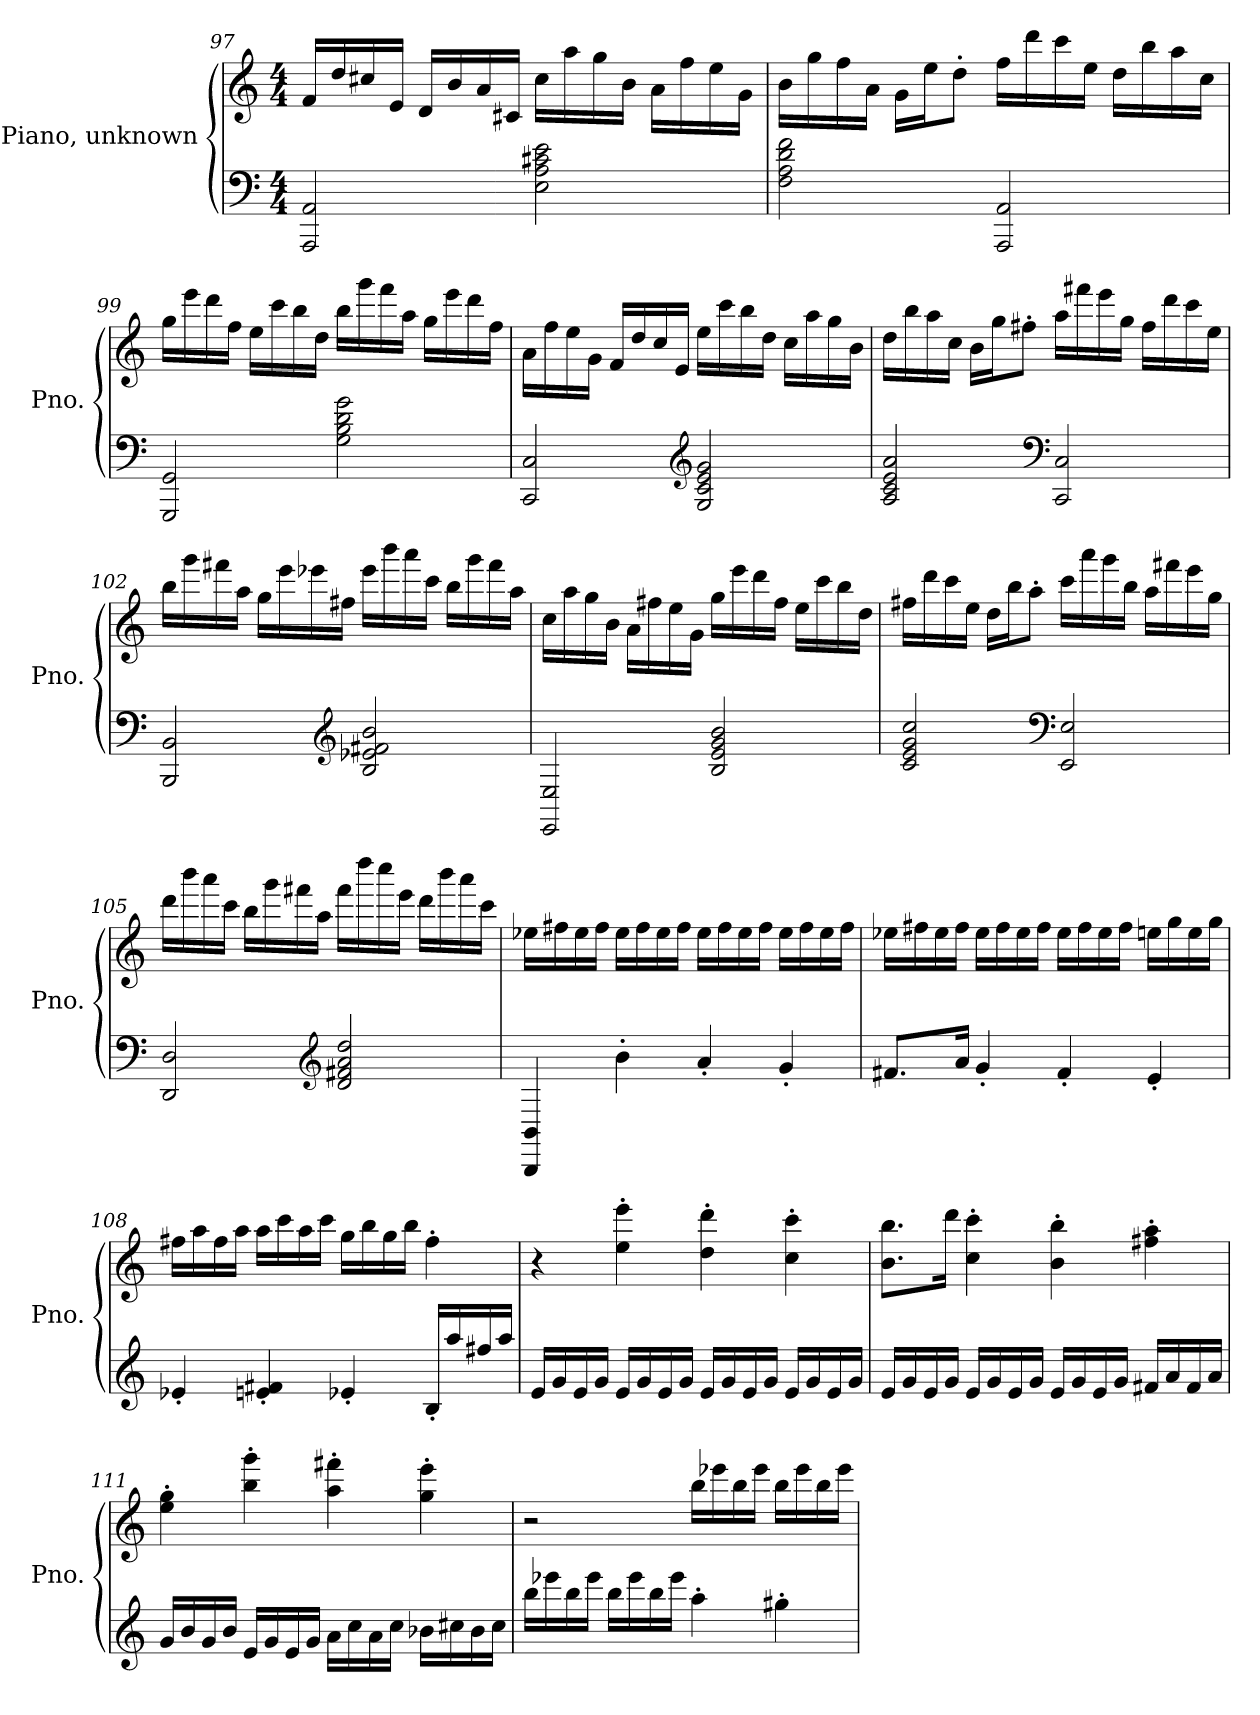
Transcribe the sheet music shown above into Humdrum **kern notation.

**kern	**kern
*part1	*part1
*staff2	*staff1
*I"Piano, unknown	*
*I'Pno.	*
!!LO:LB:g=z
*clefF4	*clefG2
*k[]	*k[]
*M4/4	*M4/4
=97	=97
2AAA/ 2AA/	16f/LL
.	16dd/
.	16cc#X/
.	16e/JJ
.	16d/LL
.	16b/
.	16a/
.	16c#X/JJ
2E\ 2A\ 2c#X\ 2e\	16cc#\LL
.	16aa\
.	16gg\
.	16b\JJ
.	16a\LL
.	16ff\
.	16ee\
.	16g\JJ
=98	=98
2F\ 2A\ 2d\ 2f\	16b\LL
.	16gg\
.	16ff\
.	16a\JJ
.	16g\LL
.	16ee\J
.	8dd'\J
2AAA/ 2AA/	16ff\LL
.	16ddd\
.	16ccc\
.	16ee\JJ
.	16dd\LL
.	16bb\
.	16aa\
.	16cc\JJ
!!LO:PB:g=z
=99	=99
2GGG/ 2GG/	16gg\LL
.	16eee\
.	16ddd\
.	16ff\JJ
.	16ee\LL
.	16ccc\
.	16bb\
.	16dd\JJ
2G\ 2B\ 2d\ 2g\	16bb\LL
.	16ggg\
.	16fff\
.	16aa\JJ
.	16gg\LL
.	16eee\
.	16ddd\
.	16ff\JJ
=100	=100
2CC/ 2C/	16a\LL
.	16ff\
.	16ee\
.	16g\JJ
.	16f/LL
.	16dd/
.	16cc/
.	16e/JJ
*clefG2	*
2G/ 2c/ 2e/ 2g/	16ee\LL
.	16ccc\
.	16bb\
.	16dd\JJ
.	16cc\LL
.	16aa\
.	16gg\
.	16b\JJ
!!LO:LB:g=z
=101	=101
2A/ 2c/ 2e/ 2a/	16dd\LL
.	16bb\
.	16aa\
.	16cc\JJ
.	16b\LL
.	16gg\J
.	8ff#X'\J
*clefF4	*
2CC/ 2C/	16aa\LL
.	16fff#X\
.	16eee\
.	16gg\JJ
.	16ff#\LL
.	16ddd\
.	16ccc\
.	16ee\JJ
=102	=102
2BBB/ 2BB/	16bb\LL
.	16ggg\
.	16fff#X\
.	16aa\JJ
.	16gg\LL
.	16eee\
.	16eee-X\
.	16ff#X\JJ
*clefG2	*
2B/ 2e-X/ 2f#X/ 2b/	16eee-\LL
.	16bbb\
.	16aaa\
.	16ccc\JJ
.	16bb\LL
.	16ggg\
.	16fff#\
.	16aa\JJ
!!LO:LB:g=z
=103	=103
2EE/ 2E/	16cc\LL
.	16aa\
.	16gg\
.	16b\JJ
.	16a\LL
.	16ff#X\
.	16ee\
.	16g\JJ
2B/ 2e/ 2g/ 2b/	16gg\LL
.	16eee\
.	16ddd\
.	16ff#\JJ
.	16ee\LL
.	16ccc\
.	16bb\
.	16dd\JJ
=104	=104
2c/ 2e/ 2g/ 2cc/	16ff#X\LL
.	16ddd\
.	16ccc\
.	16ee\JJ
.	16dd\LL
.	16bb\J
.	8aa'\J
*clefF4	*
2EE/ 2E/	16ccc\LL
.	16aaa\
.	16ggg\
.	16bb\JJ
.	16aa\LL
.	16fff#X\
.	16eee\
.	16gg\JJ
!!LO:LB:g=z
=105	=105
2DD/ 2D/	16ddd\LL
.	16bbb\
.	16aaa\
.	16ccc\JJ
.	16bb\LL
.	16ggg\
.	16fff#X\
.	16aa\JJ
*clefG2	*
2d/ 2f#X/ 2a/ 2dd/	16fff#\LL
.	16dddd\
.	16cccc\
.	16eee\JJ
.	16ddd\LL
.	16bbb\
.	16aaa\
.	16ccc\JJ
=106	=106
4BBB/ 4BB/	16ee-X\LL
.	16ff#X\
.	16ee-\
.	16ff#\JJ
4b'\	16ee-\LL
.	16ff#\
.	16ee-\
.	16ff#\JJ
4a'/	16ee-\LL
.	16ff#\
.	16ee-\
.	16ff#\JJ
4g'/	16ee-\LL
.	16ff#\
.	16ee-\
.	16ff#\JJ
!!LO:LB:g=z
=107	=107
8.f#X/L	16ee-X\LL
.	16ff#X\
.	16ee-\
16a/Jk	16ff#\JJ
4g'/	16ee-\LL
.	16ff#\
.	16ee-\
.	16ff#\JJ
4f#'/	16ee-\LL
.	16ff#\
.	16ee-\
.	16ff#\JJ
4e'/	16een\LL
.	16gg\
.	16ee\
.	16gg\JJ
=108	=108
4e-X'/	16ff#X\LL
.	16aa\
.	16ff#\
.	16aa\JJ
4en/' 4f#X/'	16aa\LL
.	16ccc\
.	16aa\
.	16ccc\JJ
4e-X'/	16gg\LL
.	16bb\
.	16gg\
.	16bb\JJ
16B'/LL	4ff#'\
16aa/	.
16ff#X/	.
16aa/JJ	.
!!LO:LB:g=z
=109	=109
16e/LL	4r
16g/	.
16e/	.
16g/JJ	.
16e/LL	4ee\' 4eee\'
16g/	.
16e/	.
16g/JJ	.
16e/LL	4dd\' 4ddd\'
16g/	.
16e/	.
16g/JJ	.
16e/LL	4cc\' 4ccc\'
16g/	.
16e/	.
16g/JJ	.
=110	=110
16e/LL	8.b\ 8.bb\L
16g/	.
16e/	.
16g/JJ	16ddd\Jk
16e/LL	4cc\' 4ccc\'
16g/	.
16e/	.
16g/JJ	.
16e/LL	4b\' 4bb\'
16g/	.
16e/	.
16g/JJ	.
16f#X/LL	4ff#X\' 4aa\'
16a/	.
16f#/	.
16a/JJ	.
!!LO:PB:g=z
=111	=111
16g/LL	4ee\' 4gg\'
16b/	.
16g/	.
16b/JJ	.
16e/LL	4bb\' 4ggg\'
16g/	.
16e/	.
16g/JJ	.
16a\LL	4aa\' 4fff#X\'
16cc\	.
16a\	.
16cc\JJ	.
16b-X\LL	4gg\' 4eee\'
16cc#X\	.
16b-\	.
16cc#\JJ	.
=112	=112
16bb\LL	2r
16eee-X\	.
16bb\	.
16eee-\JJ	.
16bb\LL	.
16eee-\	.
16bb\	.
16eee-\JJ	.
4aa'\	16bb\LL
.	16eee-X\
.	16bb\
.	16eee-\JJ
4gg#X'\	16bb\LL
.	16eee-\
.	16bb\
.	16eee-\JJ
=	=
*-	*-
